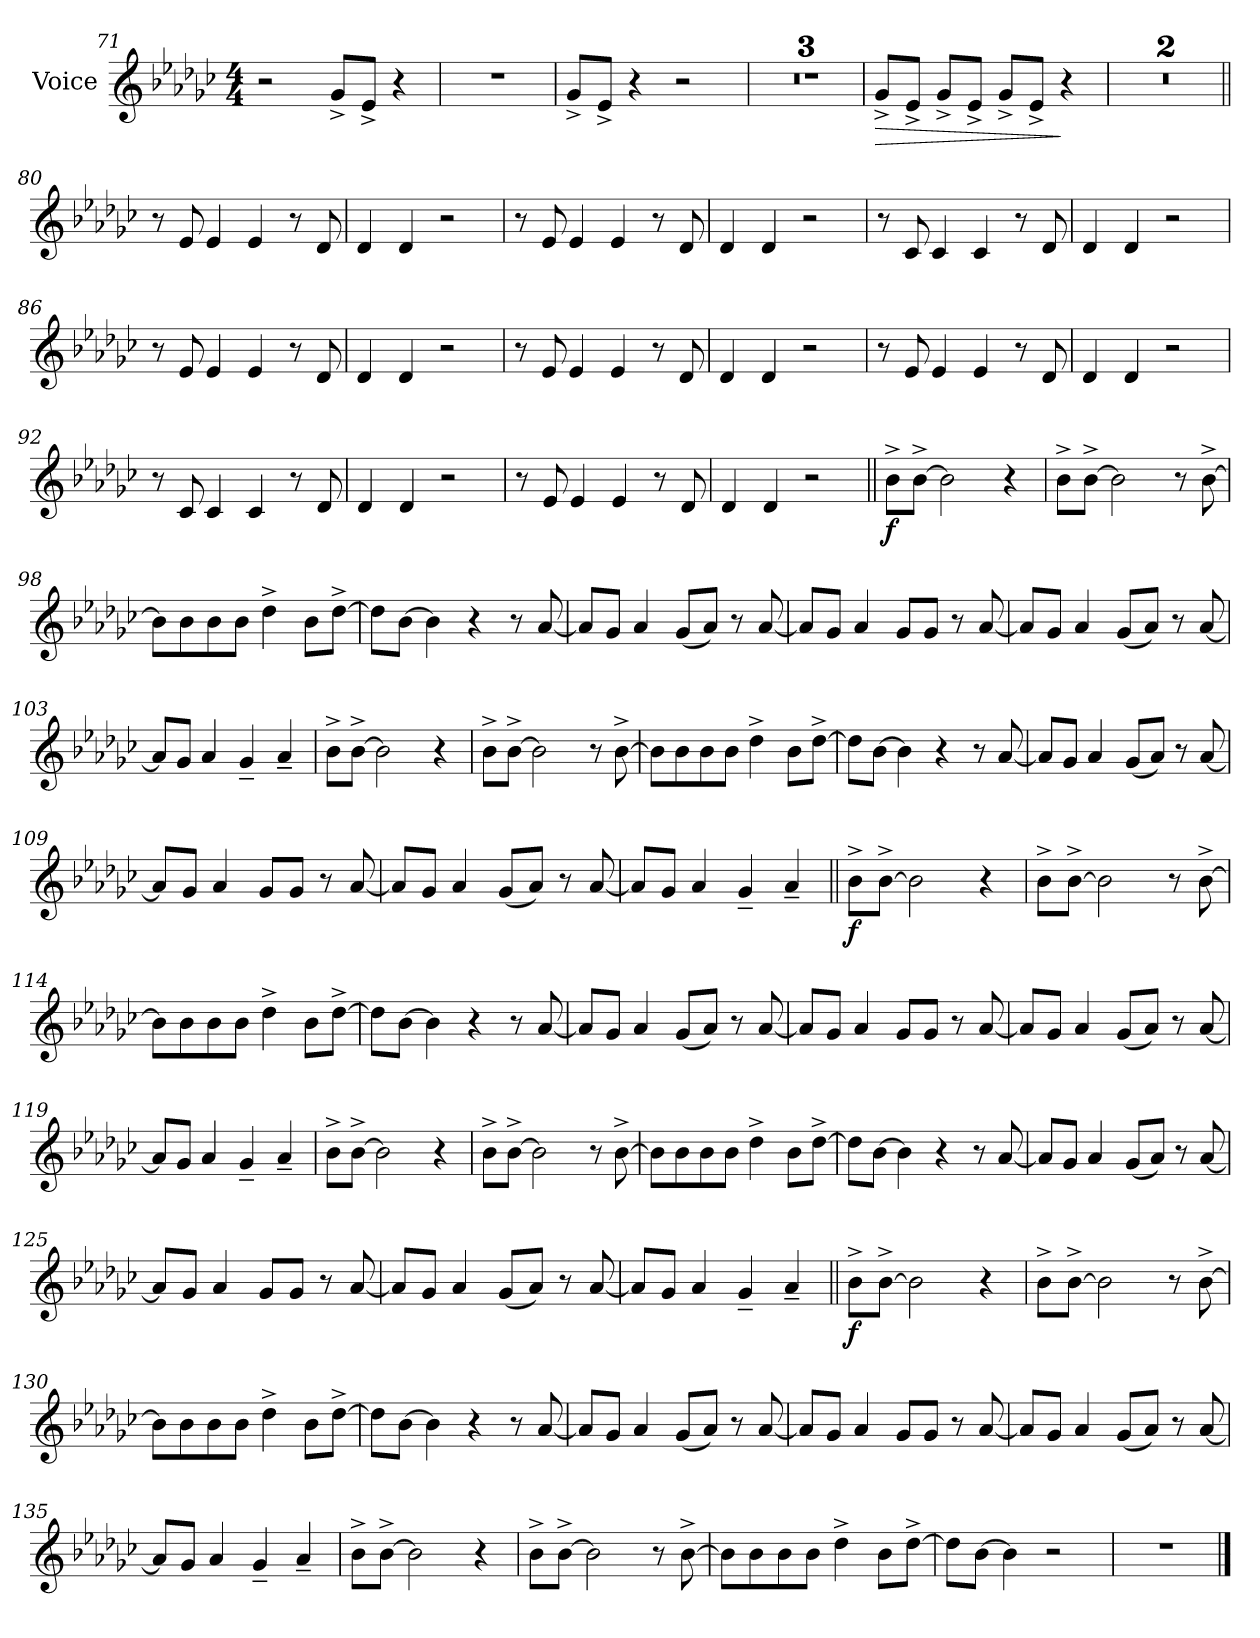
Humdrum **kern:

**kern	**dynam
*part1	*part1
*staff1	*staff1
*I"Voice	*
*I'Vc.	*
*clefG2	*
*k[b-e-a-d-g-c-]	*
*M4/4	*
=71	=71
2r	.
8g-^L	.
8e-^J	.
4r	.
=72	=72
1r	.
=73	=73
8g-^L	.
8e-^J	.
4r	.
2r	.
=74	=74
1r	.
=75	=75
1r	.
=76	=76
1r	.
=77	=77
!	!LO:HP:b
8g-^L	>
8e-^J	.
8g-^L	.
8e-^J	.
8g-^L	.
8e-^J	.
4r	]
=78	=78
1r	.
=79	=79
1r	.
=80||	=80||
8r	.
8e-!	.
4e-!	.
4e-!	.
8r	.
8d-!	.
=81	=81
4d-!	.
4d-!	.
2r	.
=82	=82
8r	.
8e-!	.
4e-!	.
4e-!	.
8r	.
8d-!	.
=83	=83
4d-!	.
4d-!	.
2r	.
=84	=84
8r	.
8c-!	.
4c-!	.
4c-!	.
8r	.
8d-!	.
=85	=85
4d-!	.
4d-!	.
2r	.
=86	=86
8r	.
8e-!	.
4e-!	.
4e-!	.
8r	.
8d-!	.
=87	=87
4d-!	.
4d-!	.
2r	.
=88	=88
8r	.
8e-!	.
4e-!	.
4e-!	.
8r	.
8d-!	.
=89	=89
4d-!	.
4d-!	.
2r	.
=90	=90
8r	.
8e-!	.
4e-!	.
4e-!	.
8r	.
8d-!	.
=91	=91
4d-!	.
4d-!	.
2r	.
=92	=92
8r	.
8c-!	.
4c-!	.
4c-!	.
8r	.
8d-!	.
=93	=93
4d-!	.
4d-!	.
2r	.
=94	=94
8r	.
8e-!	.
4e-!	.
4e-!	.
8r	.
8d-!	.
=95	=95
4d-!	.
4d-!	.
2r	.
=96||	=96||
!	!LO:DY:b
8b-^L	f
[8b-^J	.
2b-]	.
4r	.
=97	=97
8b-^L	.
[8b-^J	.
2b-]	.
8r	.
[8b-^	.
=98	=98
8b-L]	.
8b-	.
8b-	.
8b-J	.
4dd-^	.
8b-L	.
[8dd-^J	.
=99	=99
8dd-L]	.
[8b-J	.
4b-]	.
4r	.
8r	.
[8a-	.
=100	=100
8a-L]	.
8g-J	.
4a-	.
(<8g-L	.
8a-J)	.
8r	.
[8a-	.
=101	=101
8a-L]	.
8g-J	.
4a-	.
8g-L	.
8g-J	.
8r	.
[8a-	.
=102	=102
8a-L]	.
8g-J	.
4a-	.
(<8g-L	.
8a-J)	.
8r	.
[8a-	.
=103	=103
8a-L]	.
8g-J	.
4a-	.
4g-~	.
4a-~	.
=104	=104
8b-^L	.
[8b-^J	.
2b-]	.
4r	.
=105	=105
8b-^L	.
[8b-^J	.
2b-]	.
8r	.
[8b-^	.
=106	=106
8b-L]	.
8b-	.
8b-	.
8b-J	.
4dd-^	.
8b-L	.
[8dd-^J	.
=107	=107
8dd-L]	.
[8b-J	.
4b-]	.
4r	.
8r	.
[8a-	.
=108	=108
8a-L]	.
8g-J	.
4a-	.
(<8g-L	.
8a-J)	.
8r	.
[8a-	.
=109	=109
8a-L]	.
8g-J	.
4a-	.
8g-L	.
8g-J	.
8r	.
[8a-	.
=110	=110
8a-L]	.
8g-J	.
4a-	.
(<8g-L	.
8a-J)	.
8r	.
[8a-	.
=111	=111
8a-L]	.
8g-J	.
4a-	.
4g-~	.
4a-~	.
=112||	=112||
!	!LO:DY:b
8b-^L	f
[8b-^J	.
2b-]	.
4r	.
=113	=113
8b-^L	.
[8b-^J	.
2b-]	.
8r	.
[8b-^	.
=114	=114
8b-L]	.
8b-	.
8b-	.
8b-J	.
4dd-^	.
8b-L	.
[8dd-^J	.
=115	=115
8dd-L]	.
[8b-J	.
4b-]	.
4r	.
8r	.
[8a-	.
=116	=116
8a-L]	.
8g-J	.
4a-	.
(<8g-L	.
8a-J)	.
8r	.
[8a-	.
=117	=117
8a-L]	.
8g-J	.
4a-	.
8g-L	.
8g-J	.
8r	.
[8a-	.
=118	=118
8a-L]	.
8g-J	.
4a-	.
(<8g-L	.
8a-J)	.
8r	.
[8a-	.
=119	=119
8a-L]	.
8g-J	.
4a-	.
4g-~	.
4a-~	.
=120	=120
8b-^L	.
[8b-^J	.
2b-]	.
4r	.
=121	=121
8b-^L	.
[8b-^J	.
2b-]	.
8r	.
[8b-^	.
=122	=122
8b-L]	.
8b-	.
8b-	.
8b-J	.
4dd-^	.
8b-L	.
[8dd-^J	.
=123	=123
8dd-L]	.
[8b-J	.
4b-]	.
4r	.
8r	.
[8a-	.
=124	=124
8a-L]	.
8g-J	.
4a-	.
(<8g-L	.
8a-J)	.
8r	.
[8a-	.
=125	=125
8a-L]	.
8g-J	.
4a-	.
8g-L	.
8g-J	.
8r	.
[8a-	.
=126	=126
8a-L]	.
8g-J	.
4a-	.
(<8g-L	.
8a-J)	.
8r	.
[8a-	.
=127	=127
8a-L]	.
8g-J	.
4a-	.
4g-~	.
4a-~	.
=128||	=128||
!	!LO:DY:b
8b-^L	f
[8b-^J	.
2b-]	.
4r	.
=129	=129
8b-^L	.
[8b-^J	.
2b-]	.
8r	.
[8b-^	.
=130	=130
8b-L]	.
8b-	.
8b-	.
8b-J	.
4dd-^	.
8b-L	.
[8dd-^J	.
=131	=131
8dd-L]	.
[8b-J	.
4b-]	.
4r	.
8r	.
[8a-	.
=132	=132
8a-L]	.
8g-J	.
4a-	.
(<8g-L	.
8a-J)	.
8r	.
[8a-	.
=133	=133
8a-L]	.
8g-J	.
4a-	.
8g-L	.
8g-J	.
8r	.
[8a-	.
=134	=134
8a-L]	.
8g-J	.
4a-	.
(<8g-L	.
8a-J)	.
8r	.
[8a-	.
=135	=135
8a-L]	.
8g-J	.
4a-	.
4g-~	.
4a-~	.
=136	=136
8b-^L	.
[8b-^J	.
2b-]	.
4r	.
=137	=137
8b-^L	.
[8b-^J	.
2b-]	.
8r	.
[8b-^	.
=138	=138
8b-L]	.
8b-	.
8b-	.
8b-J	.
4dd-^	.
8b-L	.
[8dd-^J	.
=139	=139
8dd-L]	.
[8b-J	.
4b-]	.
2r	.
=140	=140
1r	.
==	==
*-	*-
